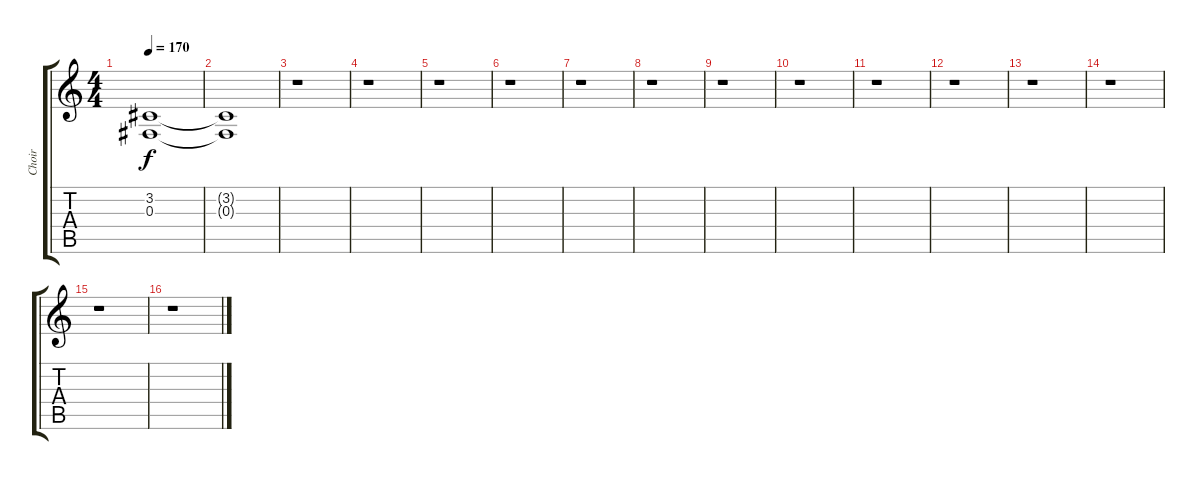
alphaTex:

\track ("Choir" "Choir") {instrument choiraahs}
\staff {score tabs}
\tuning (Eb4 Bb3 Gb3 Db3 Ab2 Eb2) {hide}
\ts (4 4)
\tempo 170
\clef g2
\ks c
(3.2 0.3).1{dy f} |
(3.2{t} 0.3{t}).1 |
r.1 |
r.1 |
r.1 |
r.1 |
r.1 |
r.1 |
r.1 |
r.1 |
r.1 |
r.1 |
r.1 |
r.1 |
r.1 |
r.1
